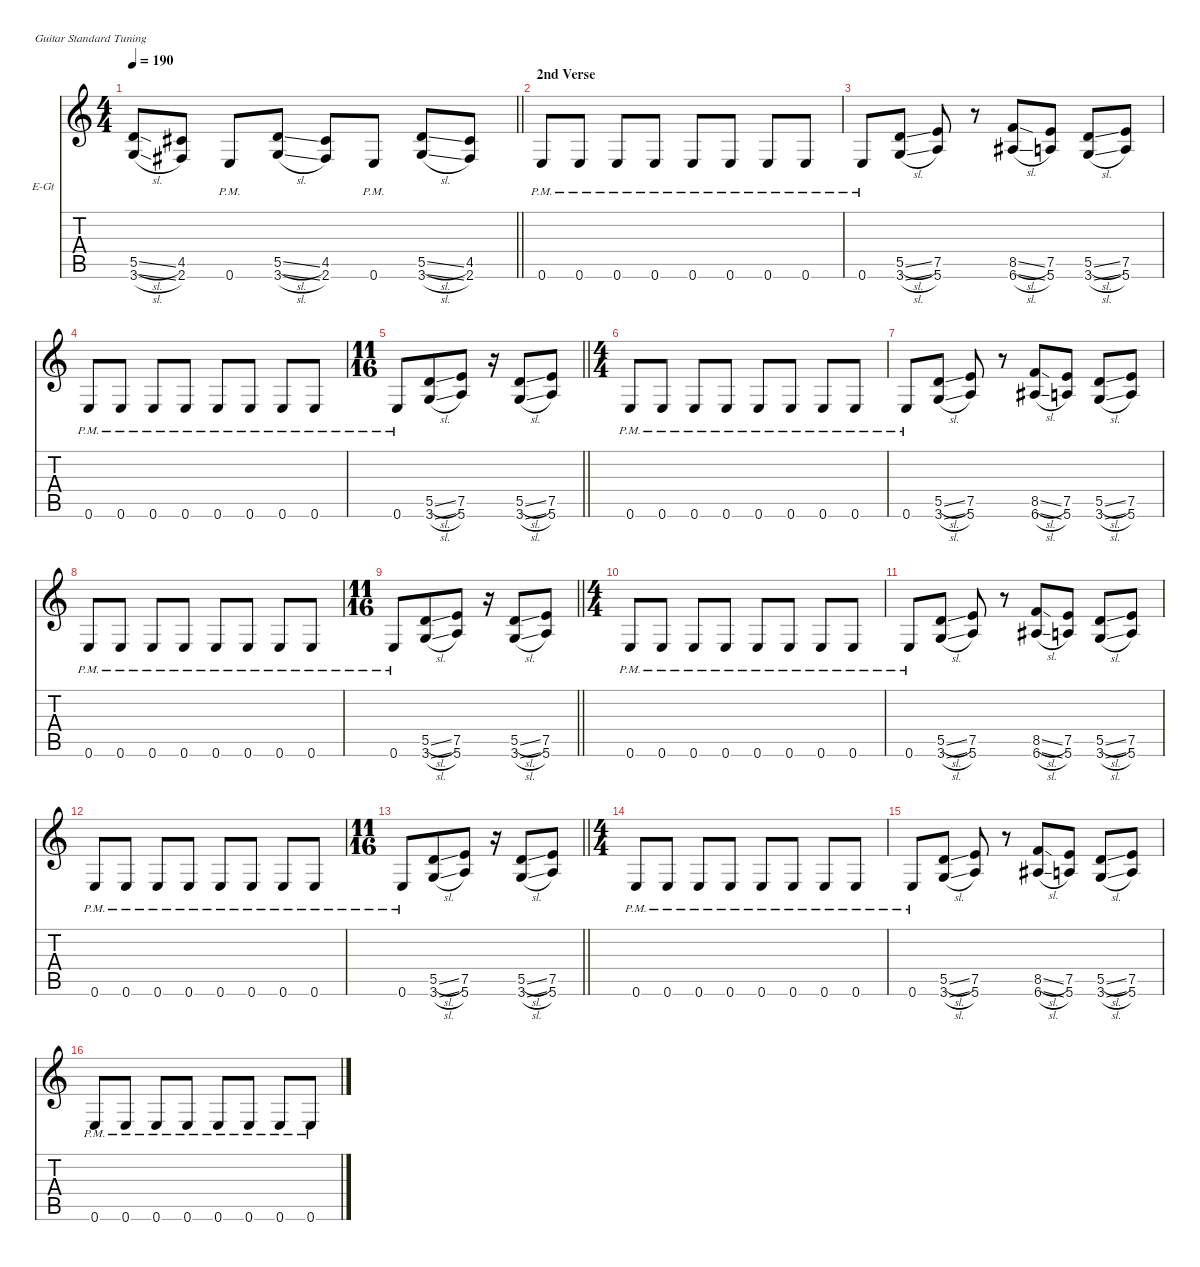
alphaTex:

\hideDynamics
\bracketExtendMode nobrackets
\firstSystemTrackNameOrientation horizontal
\otherSystemsTrackNameOrientation horizontal
\track ("James Hetfield" "E-Gt") {instrument distortionguitar}
\staff {score tabs}
\tuning (E4 B3 G3 D3 A2 E2)
\ts (4 4)
\tempo 190
\clef g2
\barLineRight lightlight
\ks c
(5.5{sl} 3.6{sl}).8{dy fff} (4.5{acc #} 2.6{acc #}).8 0.6{pm}.8{dy mp} (5.5{sl} 3.6{sl}).8{dy fff} (4.5{acc #} 2.6{acc #}).8 0.6{pm}.8{dy mp} (5.5{sl} 3.6{sl}).8{dy fff} (4.5{acc #} 2.6{acc #}).8 |
\section ("" "2nd Verse")
0.6{pm}.8 0.6{pm}.8 0.6{pm}.8 0.6{pm}.8 0.6{pm}.8 0.6{pm}.8 0.6{pm}.8 0.6{pm}.8 |
0.6{pm}.8 (5.5{sl} 3.6{sl}).8 (7.5 5.6).8 r.8 (8.5{sl} 6.6{sl acc #}).8 (7.5 5.6).8 (5.5{sl} 3.6{sl}).8 (7.5 5.6).8{dy f} |
0.6{pm}.8{dy fff} 0.6{pm}.8 0.6{pm}.8 0.6{pm}.8 0.6{pm}.8 0.6{pm}.8 0.6{pm}.8 0.6{pm}.8 |
\ts (11 16)
\beaming (8 3 2)
\barLineRight lightlight
0.6{pm}.8 (5.5{sl} 3.6{sl}).8 (7.5 5.6).8 r.16 (5.5{sl} 3.6{sl}).8 (7.5 5.6).8{dy f} |
\ts (4 4)
\beaming (8 2 2 2 2)
0.6{pm}.8{dy fff} 0.6{pm}.8 0.6{pm}.8 0.6{pm}.8 0.6{pm}.8 0.6{pm}.8 0.6{pm}.8 0.6{pm}.8 |
0.6{pm}.8 (5.5{sl} 3.6{sl}).8 (7.5 5.6).8 r.8 (8.5{sl} 6.6{sl acc #}).8 (7.5 5.6).8 (5.5{sl} 3.6{sl}).8 (7.5 5.6).8{dy f} |
0.6{pm}.8{dy fff} 0.6{pm}.8 0.6{pm}.8 0.6{pm}.8 0.6{pm}.8 0.6{pm}.8 0.6{pm}.8 0.6{pm}.8 |
\ts (11 16)
\beaming (8 3 2)
\barLineRight lightlight
0.6{pm}.8 (5.5{sl} 3.6{sl}).8 (7.5 5.6).8 r.16 (5.5{sl} 3.6{sl}).8 (7.5 5.6).8{dy f} |
\ts (4 4)
\beaming (8 2 2 2 2)
0.6{pm}.8{dy fff} 0.6{pm}.8 0.6{pm}.8 0.6{pm}.8 0.6{pm}.8 0.6{pm}.8 0.6{pm}.8 0.6{pm}.8 |
0.6{pm}.8 (5.5{sl} 3.6{sl}).8 (7.5 5.6).8 r.8 (8.5{sl} 6.6{sl acc #}).8 (7.5 5.6).8 (5.5{sl} 3.6{sl}).8 (7.5 5.6).8{dy f} |
0.6{pm}.8{dy fff} 0.6{pm}.8 0.6{pm}.8 0.6{pm}.8 0.6{pm}.8 0.6{pm}.8 0.6{pm}.8 0.6{pm}.8 |
\ts (11 16)
\beaming (8 3 2)
\barLineRight lightlight
0.6{pm}.8 (5.5{sl} 3.6{sl}).8 (7.5 5.6).8 r.16 (5.5{sl} 3.6{sl}).8 (7.5 5.6).8{dy f} |
\ts (4 4)
\beaming (8 2 2 2 2)
0.6{pm}.8{dy fff} 0.6{pm}.8 0.6{pm}.8 0.6{pm}.8 0.6{pm}.8 0.6{pm}.8 0.6{pm}.8 0.6{pm}.8 |
0.6{pm}.8 (5.5{sl} 3.6{sl}).8 (7.5 5.6).8 r.8 (8.5{sl} 6.6{sl acc #}).8 (7.5 5.6).8 (5.5{sl} 3.6{sl}).8 (7.5 5.6).8{dy f} |
0.6{pm}.8{dy fff} 0.6{pm}.8 0.6{pm}.8 0.6{pm}.8 0.6{pm}.8 0.6{pm}.8 0.6{pm}.8 0.6{pm}.8
